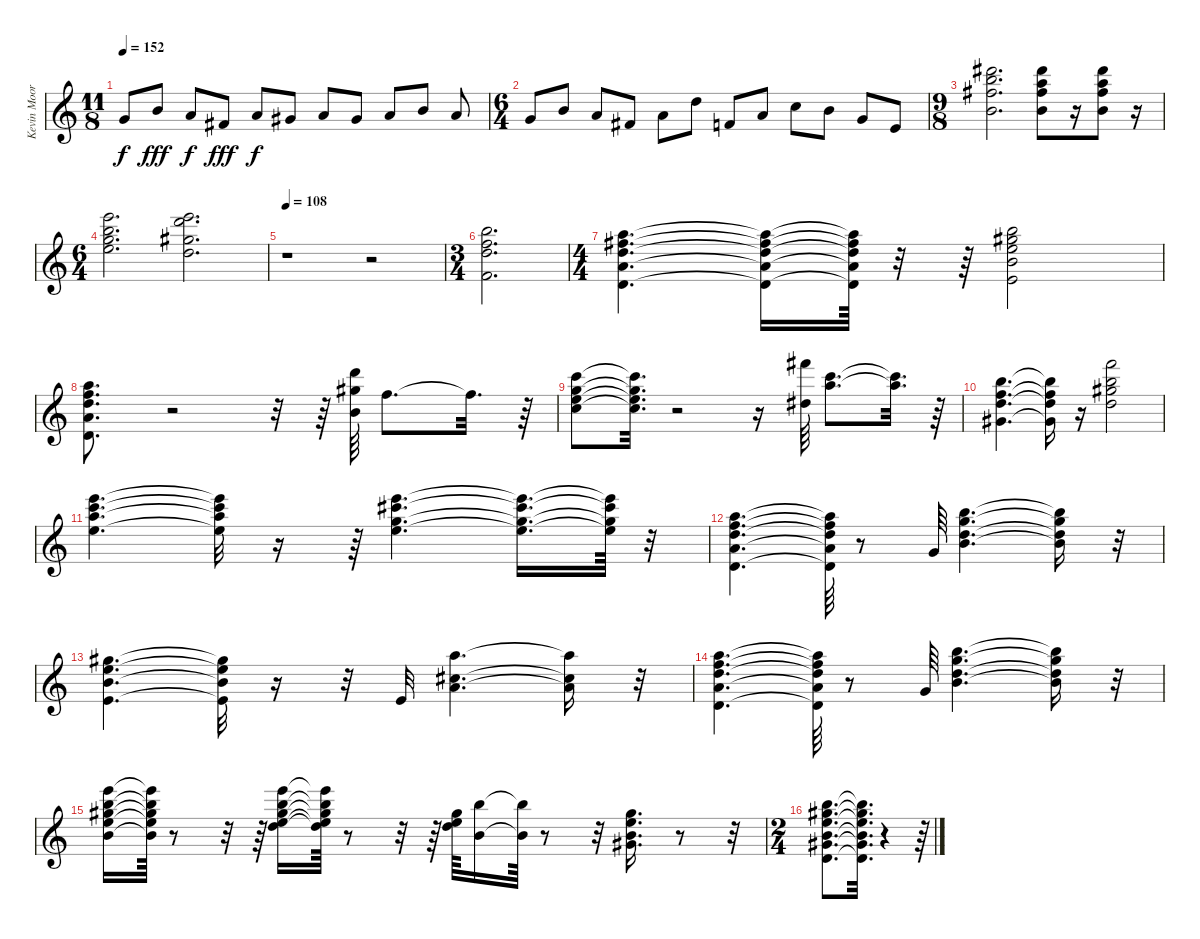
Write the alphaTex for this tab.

\track ("Kevin Moore (Keyboard)" "Kevin Moor") {instrument drawbarorgan}
\staff {score}
\tuning (E5 B4 G4 D4 A3 D3) {hide}
\ts (11 8)
\tempo 152
\clef g2
\ks c
5.4.8{dy f} 4.3.8{dy fff} 7.4.8{dy f} 4.4.8{dy fff} 7.4.8{dy f} 6.4.8 7.4.8 6.4.8 7.4.8 4.3.8 7.4.8 |
\ts (6 4)
5.4.8 4.3.8 7.4.8 4.4.8 7.4.8 7.3.8 3.4.8 7.4.8 5.3.8 4.3.8 5.4.8 2.4.8 |
\ts (9 8)
(11.1 12.2 11.3 9.4).2{d volume 8 instrument stringensemble1} (11.1 10.2 11.3 9.4).8 r.16 (11.1 10.2 11.3 9.4).8 r.16 |
\ts (6 4)
(12.1 12.2 12.3 14.4).2{d} (12.1 15.2 13.3 12.4).2{d} |
\tempo 108
r.1 r.2 |
\ts (3 4)
(12.2 10.3 12.4 15.6).2{d} |
\ts (4 4)
(10.2 11.3 12.4 12.5 12.6).4{d} (10.2{t} 11.3{t} 12.4{t} 12.5{t} 12.6{t}).16 (10.2{t} 11.3{t} 12.4{t} 12.5{t} 12.6{t}).64 r.32 r.64 (7.1 9.2 9.3 9.4 7.5).2 |
(5.1 6.2 7.3 7.4 5.5).8{d} r.2 r.32 r.64 (10.1 9.2 9.4).64 6.2.8{d} 6.2{t}.32{d} r.64 |
(8.1 8.2 9.3 10.4).8 (8.1{t} 8.2{t} 9.3{t} 10.4{t}).32{d} r.2 r.16 (14.1 13.4).64 (13.2 14.3).8{d} (13.2{t} 14.3{t}).32{d} r.64 |
(12.2 10.3 12.4 11.5).4{d} (12.2{t} 10.3{t} 12.4{t} 11.5{t}).16 r.16 (13.1 12.2 13.3 12.4).2 |
(12.1 13.2 14.3 14.4).4{d} (12.1{t} 13.2{t} 14.3{t} 14.4{t}).32 r.16 r.64 (12.1 14.2 12.3 14.4).4{d} (12.1{t} 14.2{t} 12.3{t} 14.4{t}).16{d} (12.1{t} 14.2{t} 12.3{t} 14.4{t}).64 r.32 |
(5.1 6.2 7.3 7.4 5.5).4{d} (5.1{t} 6.2{t} 7.3{t} 7.4{t} 5.5{t}).64 r.8 5.4.64 (7.1 8.2 7.3 9.4).4{d} (7.1{t} 8.2{t} 7.3{t} 9.4{t}).16 r.32 |
(9.2 9.3 9.4 7.5).4{d} (9.2{t} 9.3{t} 9.4{t} 7.5{t}).32 r.16 r.32 7.5.32 (5.1 6.3 7.4).4{d} (5.1{t} 6.3{t} 7.4{t}).16 r.32 |
(5.1 6.2 7.3 7.4 5.5).4{d} (5.1{t} 6.2{t} 7.3{t} 7.4{t} 5.5{t}).64 r.8 5.4.64 (7.1 8.2 7.3 9.4).4{d} (7.1{t} 8.2{t} 7.3{t} 9.4{t}).16 r.32 |
(12.1 12.2 13.3 14.4 14.5).16 (12.1{t} 12.2{t} 13.3{t} 14.4{t} 14.5{t}).64 r.8 r.32 r.64 (0.1 17.2 16.3 18.4 17.5).16 (0.1{t} 17.2{t} 16.3{t} 18.4{t} 17.5{t}).64 r.8 r.32 r.64 (0.1 18.4 17.5).64 (0.2 16.3).16 (0.2{t} 16.3{t}).64 r.8 r.32 (4.1 5.2 4.3 6.4).16{d} r.8 r.32 |
\ts (2 4)
(0.1 12.2 13.3 9.4 11.5 12.6).8{d} (0.1{t} 12.2{t} 13.3{t} 9.4{t} 11.5{t} 12.6{t}).32{d} r.4 r.64
